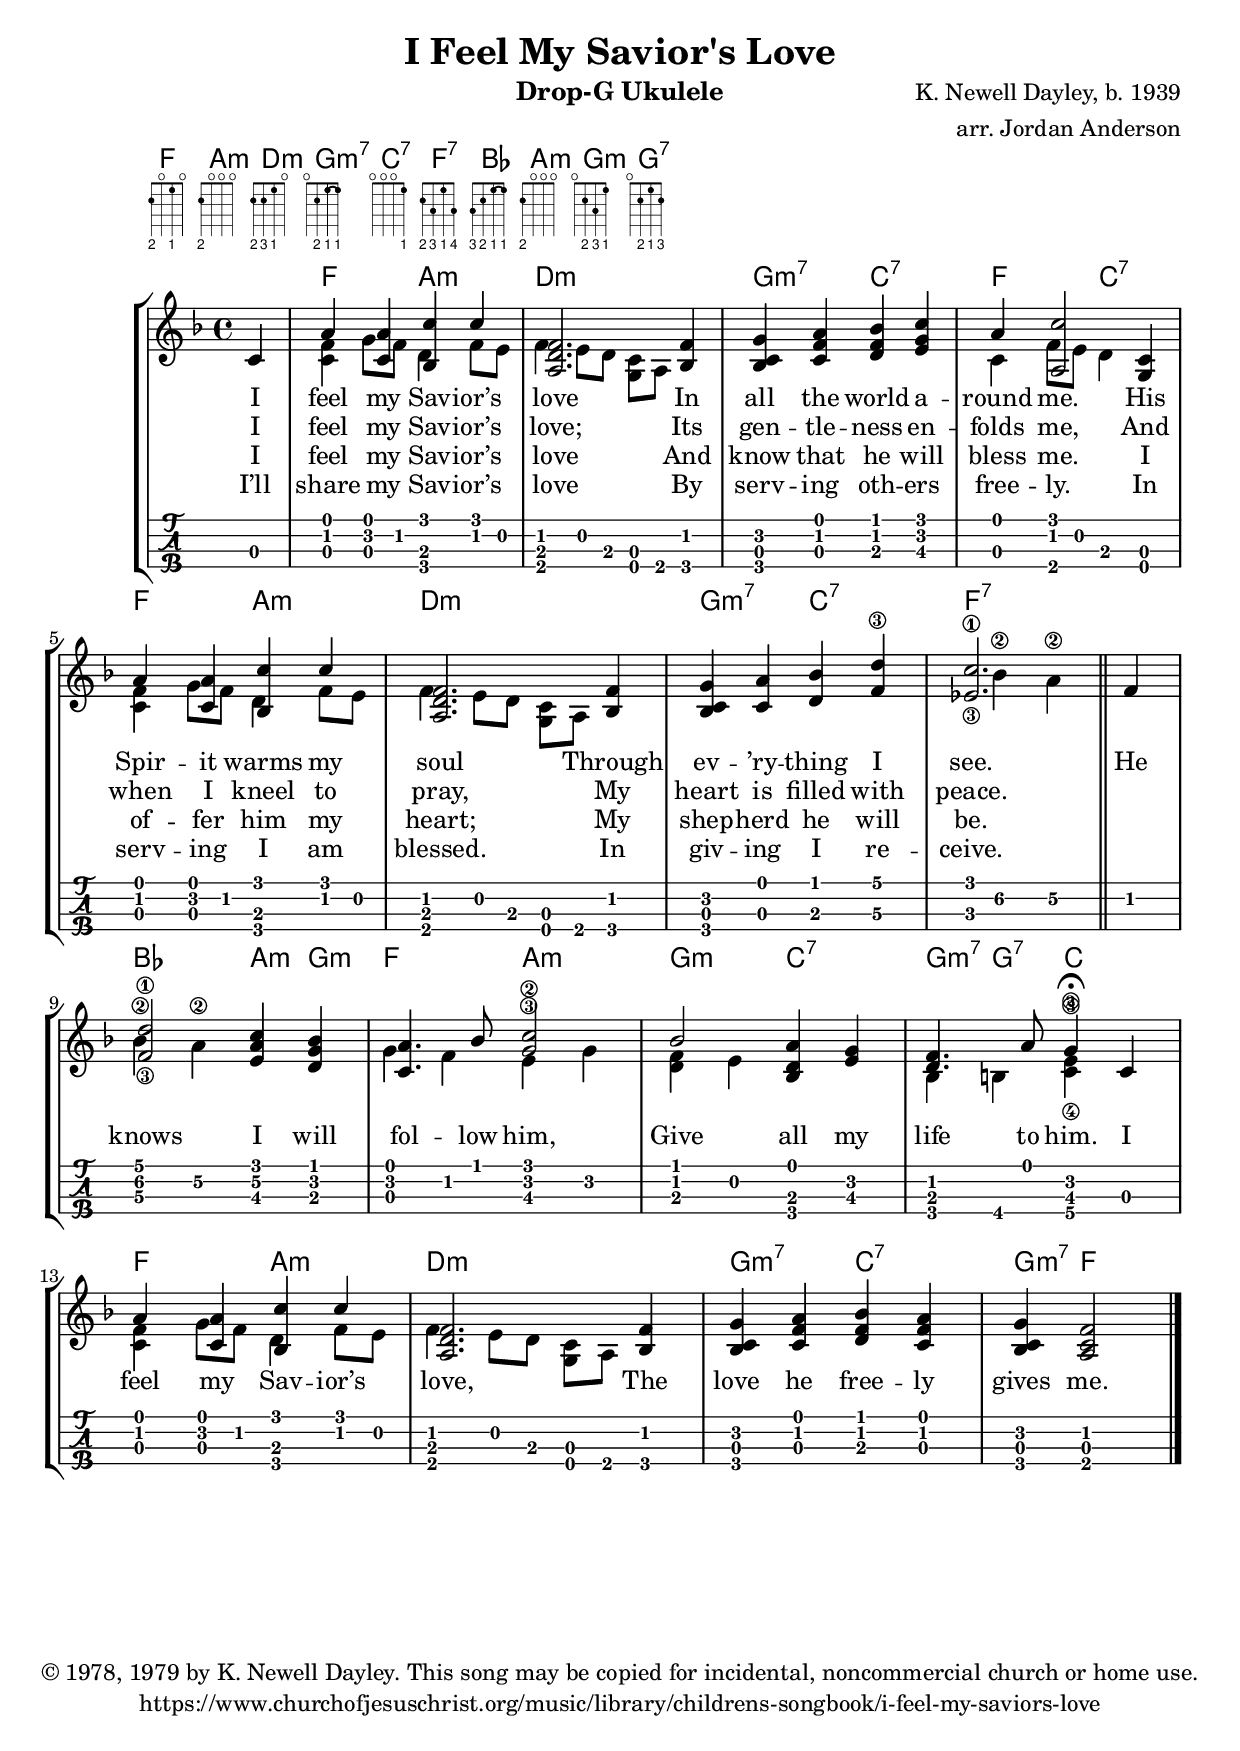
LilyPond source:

\version "2.18.2"
\language "english"

\header {
    title = "I Feel My Savior's Love"
    composer = "K. Newell Dayley, b. 1939"
    instrument = "Drop-G Ukulele"
    %poet = "Ralph Rodgers Jr., 1936–1996; K. Newell Dayley, b. 1939; and Laurie Huffman, b. 1948"
    arranger = "arr. Jordan Anderson"
    % these appear at bottom of page
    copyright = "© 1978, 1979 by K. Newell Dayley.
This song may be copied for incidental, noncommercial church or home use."
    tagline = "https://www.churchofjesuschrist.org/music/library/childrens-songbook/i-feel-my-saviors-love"
  }

% Fret chords at top of piece

\include "predefined-ukulele-fretboards.ly"
drop-g-ukulele-tuning = \stringTuning <g c' e' a'>

TopChords = {
  \chordmode {
    f a:m d:m g:m7 c:7 f:7 bf a:m g:m g:7
  }
}

\score{
  <<
    \new ChordNames {
      \TopChords
    }
    \new FretBoards {
      \set Staff.stringTunings = #ukulele-tuning
      \TopChords
    }
  >>
}


% Main music

melody = {
  % I feel ...
  c' a' <a' c'> <c'' bf> c'' <f' d' a>2. <f' bf>4
  % all the world ...
  <g' c' bf>4 <a' f' c'> <bf' f' d'> <c'' g' e'>
  % round me...
  a' <c'' a>2 <c' g>4

  % Spirit warms...
  a' <a' c'> <c'' bf> c'' <f' d' a>2. <f' bf>4
  %Everything I see
  <g' c' bf>4 <a' c'> <bf' d'> <d'' f'\3>
  <c''\1 ef'\3>2. \bar "||"

  % He knows I will
  f'4 <d''\1 f'\3>2 <c'' a' e'>4 <bf' g' d'>
  % follow him...
  <a' c'>4. bf'8 <c'' g'\2>2   bf'
  % all my
  <a' d' bf>4 <g' e'>
  % life to him
  <f' d'>4. a'8 g'4\2\fermata

  % I feel my...
  c' a' <a' c'> <c'' bf> c'' <f' d' a>2. <f' bf>4
  % The love he...
  <g' c' bf>4 <a' f' c'> <bf' f' d'> <a' f' c'> <g' c' bf> <f' c' a>2
  \bar "|."
}
alto = {
  % I feel ...
  s4 <f' c'>4 g'8 f'8 d'4 f'8 e'8 f'4 e'8 d' <c' g> a
  % all the world ...
  s4 s1
  % round me...
  c'4 f'8 e'8 d'4

  % Spirit warms...
  s4 <f' c'> g'8 f'8 d'4 f'8 e'8 f'4 e'8 d' <c' g> a s4
  %Everything I see
  s1
  s4 bf'4\2 a'\2 s

  % knows I will
  bf'4\2 a'\2 s2
  % follow him...
  g'4 f' e'\3 g' <f' d'> e'
  % all my
  s2
  %life to him
  bf4 b <c'\4 e'\3>

  % I feel my...
  s4 <f' c'>4 g'8 f'8 d'4 f'8 e'8 f'4 e'8 d' <c' g> a
  % The love he...
  s1
}

StaffChords = \chordmode {
  s4 f2 a:m d1:m g2:m7 c:7 f2 c:7
     f2 a:m d1:m g2:m7 c:7 f1:7
     bf2 a4:m g:m f2 a:m g:m c:7 g4:m7 g:7 c2
     f2 a:m d1:m g2:m7 c:7 g4:m7 f2
}

verseOne = \lyricmode {
  I feel my Sav -- ior’s love
  In all the world a -- round me.
  His Spir -- it warms my soul
  Through ev -- ’ry -- thing I see.

  He knows I will fol -- low him,
  Give all my life to him.
  I feel my Sav -- ior’s love,
  The love he free -- ly gives me.
}

verseTwo = \lyricmode {
  I feel my Sav -- ior’s love;
  Its gen -- tle -- ness en -- folds me,
  And when I kneel to pray,
  My heart is filled with peace.
}

verseThree = \lyricmode {
  I feel my Sav -- ior’s love
  And know that he will bless me.
  I of -- fer him my heart;
  My shep -- herd he will be.
}

verseFour = \lyricmode {
  I’ll share my Sav -- ior’s love
  By serv -- ing oth -- ers free -- ly.
  In serv -- ing I am blessed.
  In giv -- ing I re -- ceive.
}

\score {
  <<
    \new ChordNames \StaffChords
    \new StaffGroup <<
      \new Staff <<
        \time 4/4
        \clef treble
        \key f \major
        \partial 4
        \new Voice = "melodyVoice" { \voiceOne \melody }
        \new Voice { \voiceTwo \alto }
        \new Lyrics \lyricsto "melodyVoice" \verseOne
        \new Lyrics \lyricsto "melodyVoice" \verseTwo
        \new Lyrics \lyricsto "melodyVoice" \verseThree
        \new Lyrics \lyricsto "melodyVoice" \verseFour
      >>

      \new TabStaff <<
        \set TabStaff.stringTunings = #drop-g-ukulele-tuning
        \absolute <<
          \new TabVoice { \voiceOne \melody }
          \new TabVoice { \voiceTwo \alto }
        >>
      >>
    >>
  >>
}
